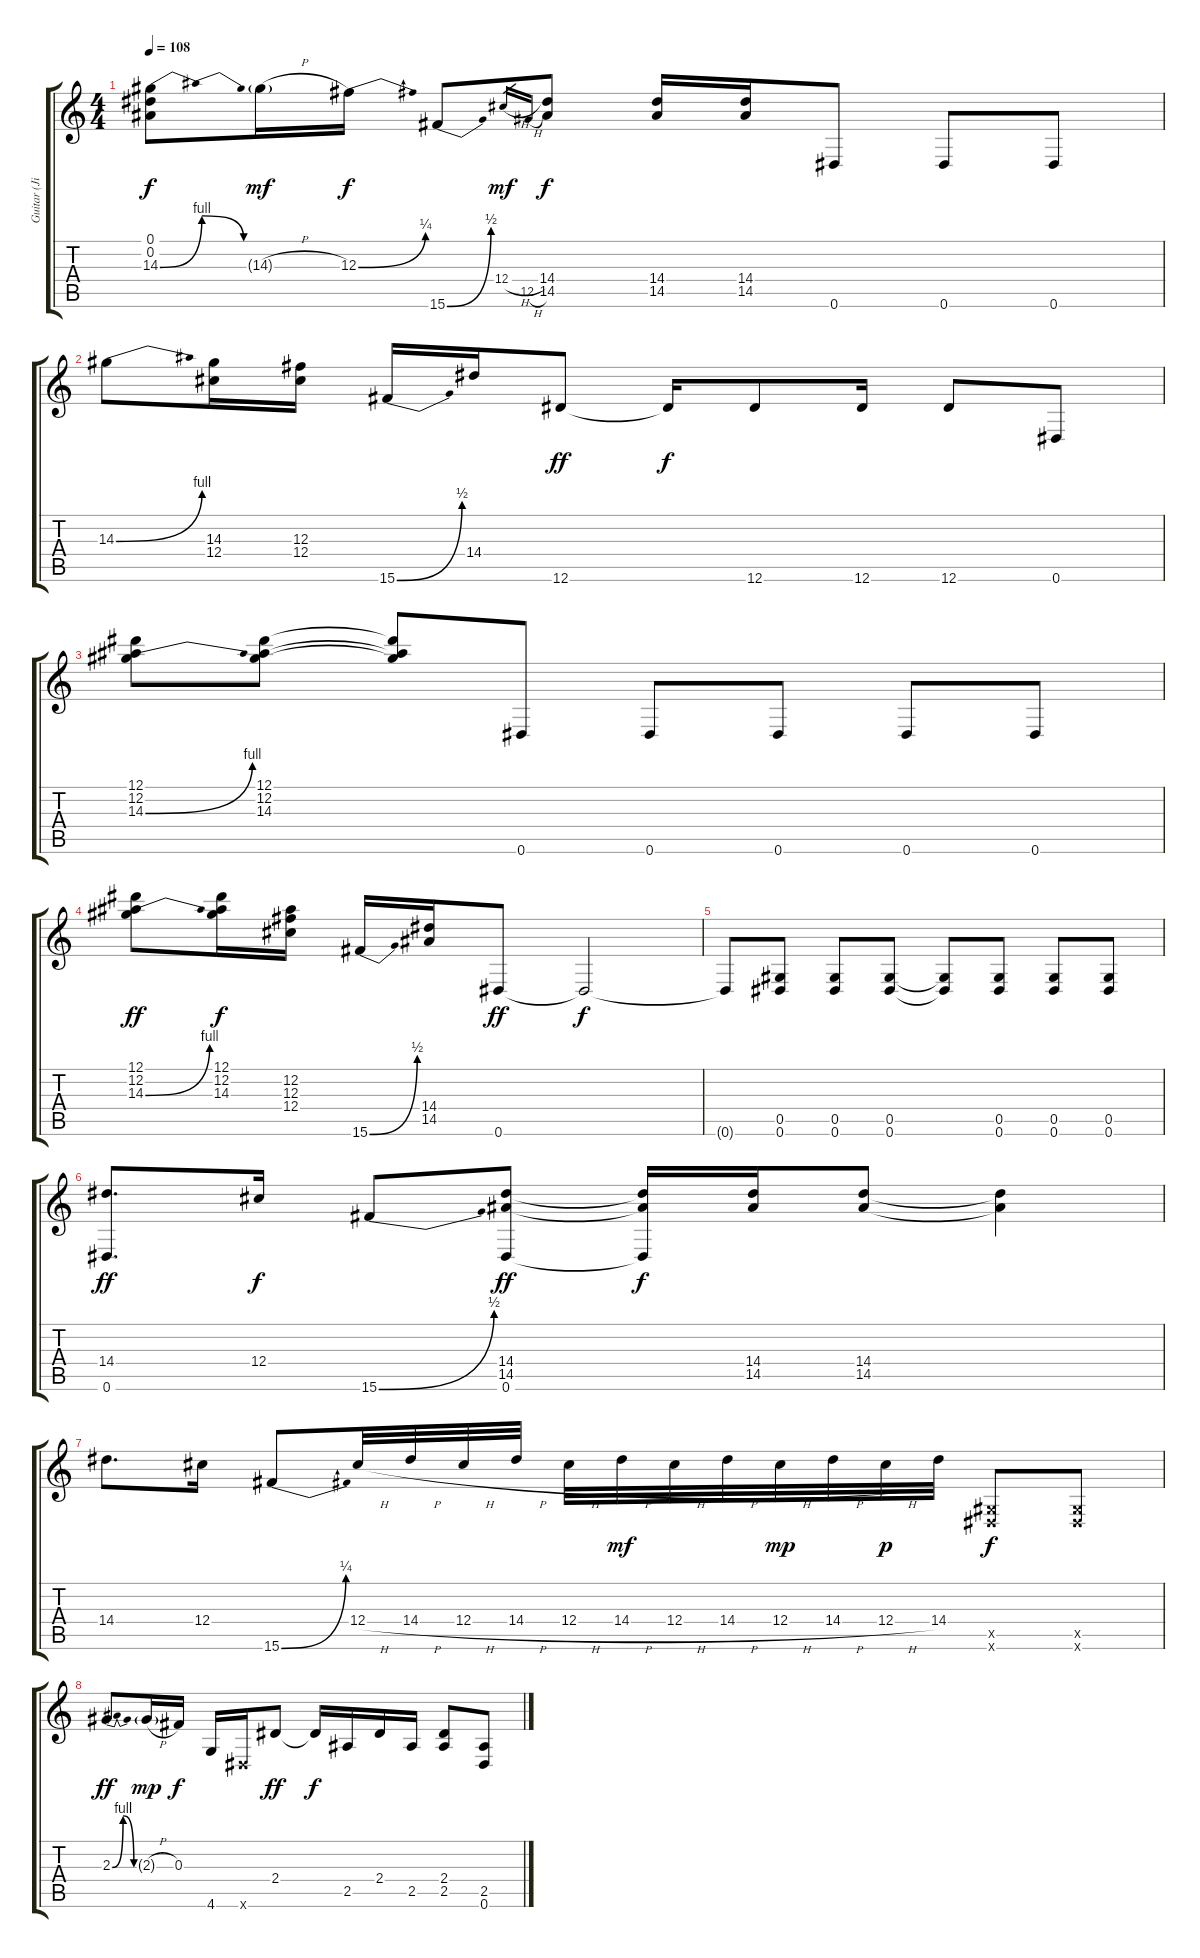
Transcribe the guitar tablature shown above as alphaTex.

\track ("Guitar (Jimi Hendrix)" "Guitar (Ji") {instrument overdrivenguitar}
\staff {score tabs}
\tuning (Eb4 Bb3 Gb3 Db3 Ab2 Eb2) {hide}
\ts (4 4)
\tempo 108
\clef g2
\ks c
(0.1 0.2 14.3{be (bendrelease 0 0 15 4 30 4 60 0)}).8{dy f} 14.3{h g}.16{dy mf} 12.3{be (bend 0 0 60 1)}.16{dy f} 15.6{be (bend 0 0 60 2)}.8 12.4{h}.16{gr dy mf} 12.5{h}.16{gr} (14.4 14.5).8{dy f} (14.4 14.5).16 (14.4 14.5).16 0.6.8 0.6.8 0.6.8 |
14.3{be (bend 0 0 60 4)}.8 (14.3 12.4).16 (12.3 12.4).16 15.6{be (bend 0 0 60 2)}.16 14.4.16 12.6.8{dy ff} 12.6{t}.16{dy f} 12.6.8 12.6.16 12.6.8 0.6.8 |
(12.1 12.2 14.3{be (bend 0 0 60 4)}).8 (12.1 12.2 14.3).8 (12.1{t} 12.2{t} 14.3{t}).8 0.6.8 0.6.8 0.6.8 0.6.8 0.6.8 |
(12.1 12.2 14.3{be (bend 0 0 60 4)}).8{dy ff} (12.1 12.2 14.3).16{dy f} (12.2 12.3 12.4).16 15.6{be (bend 0 0 60 2)}.16 (14.4 14.5).16 0.6.8{dy ff} 0.6{t}.2{dy f} |
0.6{t}.8 (0.5 0.6).8 (0.5 0.6).8 (0.5 0.6).8 (0.5{t} 0.6{t}).8 (0.5 0.6).8 (0.5 0.6).8 (0.5 0.6).8 |
(14.4 0.6).8{d dy ff} 12.4.16{dy f} 15.6{be (bend 0 0 60 2)}.8 (14.4 14.5 0.6).8{dy ff} (14.4{t} 14.5{t} 0.6{t}).16{dy f} (14.4 14.5).16 (14.4 14.5).8 (14.4{t} 14.5{t}).4 |
14.4.8{d} 12.4.16 15.6{be (bend 0 0 60 1)}.8 12.4{h}.32 14.4{h}.32 12.4{h}.32 14.4{h}.32 12.4{h}.32 14.4{h}.32{dy mf} 12.4{h}.32 14.4{h}.32 12.4{h}.32{dy mp} 14.4{h}.32 12.4{h}.32{dy p} 14.4.32 (0.5{x} 0.6{x}).8{dy f} (0.5{x} 0.6{x}).8 |
2.3{be (bendrelease 0 0 15 4 30 4 60 0)}.8{dy ff} 2.3{h g}.16{dy mp} 0.3.16{dy f} 4.6.16 0.6{x}.16 2.4.8{dy ff} 2.4{t}.16{dy f} 2.5.16 2.4.16 2.5.16 (2.4 2.5).8 (2.5 0.6).8
